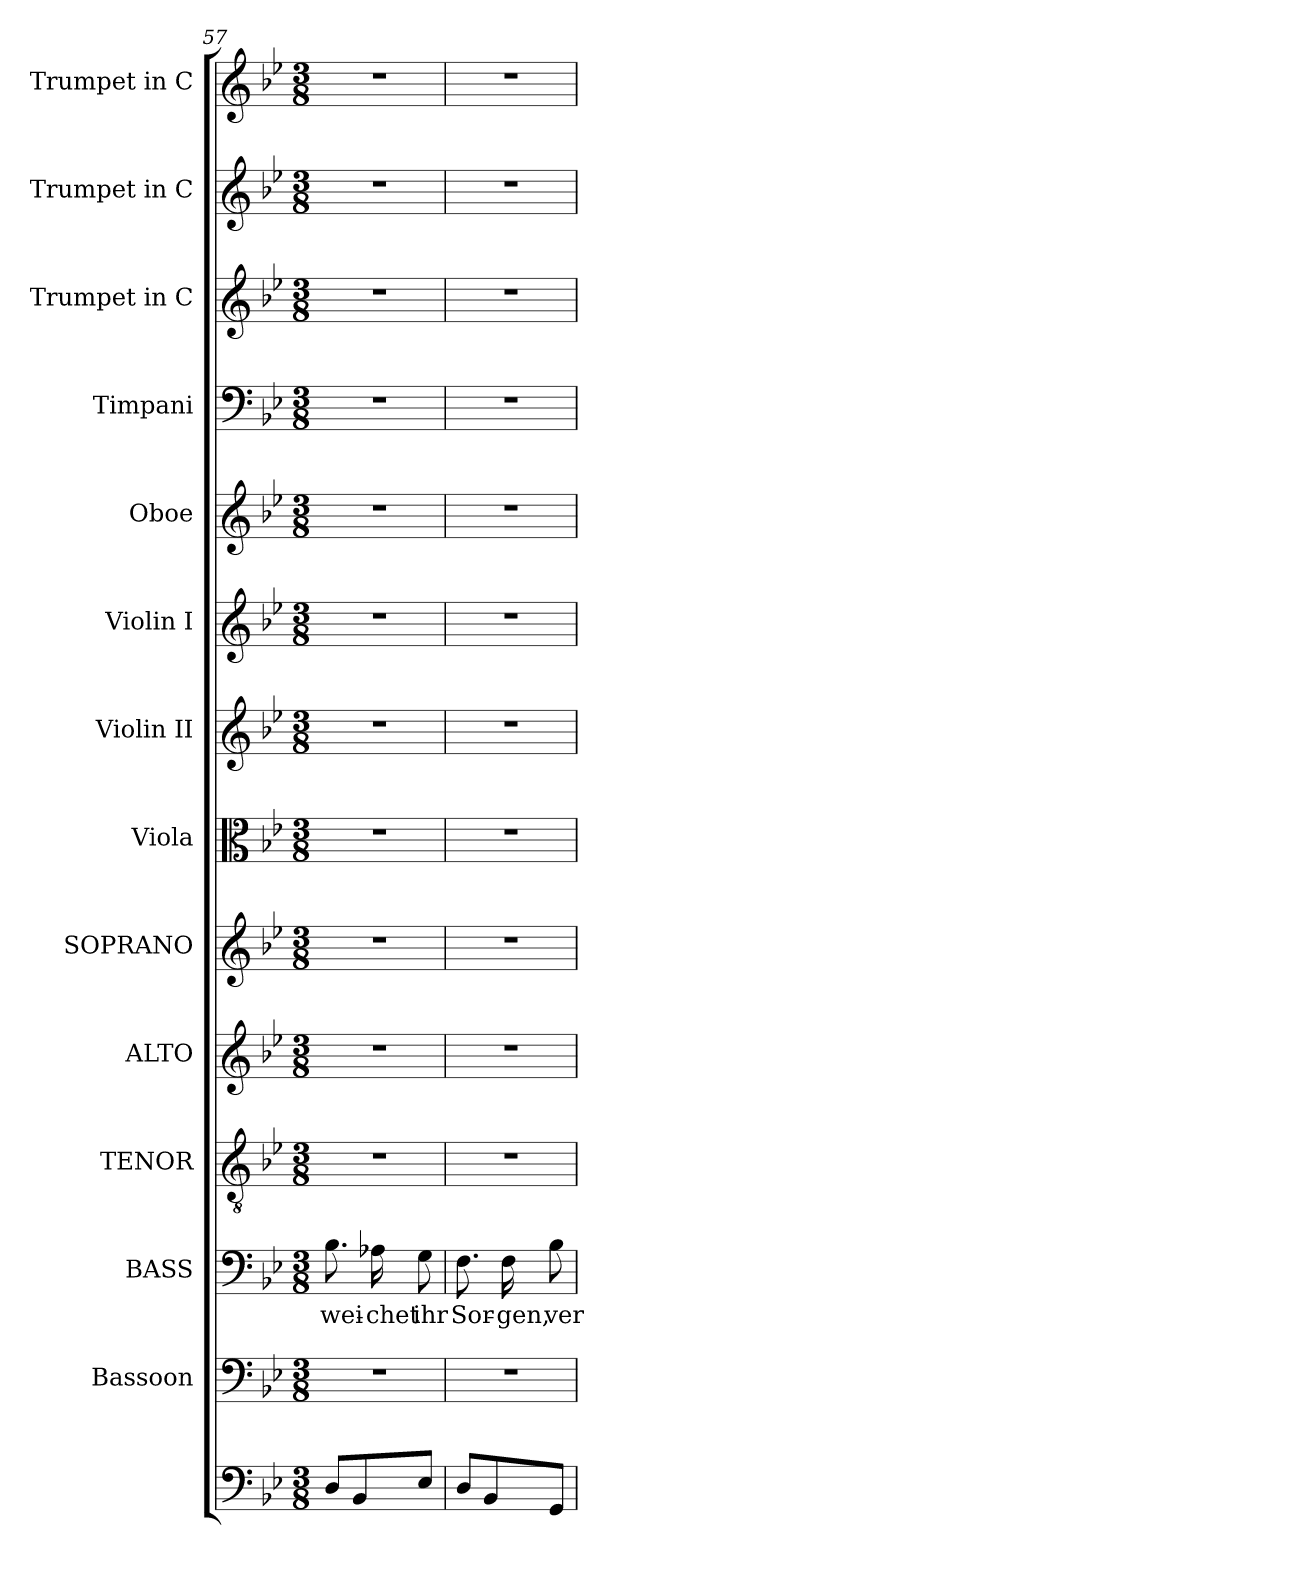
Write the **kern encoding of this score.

**kern	**kern	**kern	**text	**kern	**kern	**kern	**kern	**kern	**kern	**kern	**kern	**kern	**kern	**kern
*part14	*part13	*part12	*part12	*part11	*part10	*part9	*part8	*part7	*part6	*part5	*part4	*part3	*part2	*part1
*staff14	*staff13	*staff12	*staff12	*staff11	*staff10	*staff9	*staff8	*staff7	*staff6	*staff5	*staff4	*staff3	*staff2	*staff1
*	*I"Bassoon	*I"BASS	*	*I"TENOR	*I"ALTO	*I"SOPRANO	*I"Viola	*I"Violin II	*I"Violin I	*I"Oboe	*I"Timpani	*I"Trumpet in C	*I"Trumpet in C	*I"Trumpet in C
*	*	*	*	*	*I'Alto	*I'Soprano	*I'Viola	*I'Violin II	*I'Violin I	*I'Oboe	*I'Timp.	*	*	*
*clefF4	*clefF4	*clefF4	*	*clefGv2	*clefG2	*clefG2	*clefC3	*clefG2	*clefG2	*clefG2	*clefF4	*clefG2	*clefG2	*clefG2
*	*	*	*	*ITrd7c12	*	*	*	*	*	*	*	*	*	*
*k[b-e-]	*k[b-e-]	*k[b-e-]	*	*k[b-e-]	*k[b-e-]	*k[b-e-]	*k[b-e-]	*k[b-e-]	*k[b-e-]	*k[b-e-]	*k[b-e-]	*k[b-e-]	*k[b-e-]	*k[b-e-]
*B-:	*B-:	*B-:	*	*B-:	*B-:	*B-:	*B-:	*B-:	*B-:	*B-:	*B-:	*B-:	*B-:	*B-:
*M3/8	*M3/8	*M3/8	*	*M3/8	*M3/8	*M3/8	*M3/8	*M3/8	*M3/8	*M3/8	*M3/8	*M3/8	*M3/8	*M3/8
=57	=57	=57	=57	=57	=57	=57	=57	=57	=57	=57	=57	=57	=57	=57
!	!LO:N:vis=1	!	!	!	!	!	!	!	!	!	!	!	!	!
!	!	!	!LO:LY:b:color=#000000	!LO:N:vis=1	!LO:N:vis=1	!LO:N:vis=1	!LO:N:vis=1	!LO:N:vis=1	!LO:N:vis=1	!LO:N:vis=1	!LO:N:vis=1	!LO:N:vis=1	!LO:N:vis=1	!LO:N:vis=1
8Di/L	4.r	8.B-i\	-wei-	4.r	4.r	4.r	4.r	4.r	4.r	4.r	4.r	4.r	4.r	4.r
8BB-i/	.	.	.	.	.	.	.	.	.	.	.	.	.	.
!	!	!	!LO:LY:b:color=#000000	!	!	!	!	!	!	!	!	!	!	!
.	.	16A-Xi\	-chet	.	.	.	.	.	.	.	.	.	.	.
!	!	!	!LO:LY:b:color=#000000	!	!	!	!	!	!	!	!	!	!	!
8E-i/J	.	8Gi\	ihr	.	.	.	.	.	.	.	.	.	.	.
=58	=58	=58	=58	=58	=58	=58	=58	=58	=58	=58	=58	=58	=58	=58
!	!LO:N:vis=1	!	!	!	!	!	!	!	!	!	!	!	!	!
!	!	!	!LO:LY:b:color=#000000	!LO:N:vis=1	!LO:N:vis=1	!LO:N:vis=1	!LO:N:vis=1	!LO:N:vis=1	!LO:N:vis=1	!LO:N:vis=1	!LO:N:vis=1	!LO:N:vis=1	!LO:N:vis=1	!LO:N:vis=1
8Di/L	4.r	8.Fi\	Sor-	4.r	4.r	4.r	4.r	4.r	4.r	4.r	4.r	4.r	4.r	4.r
8BB-i/	.	.	.	.	.	.	.	.	.	.	.	.	.	.
!	!	!	!LO:LY:b:color=#000000	!	!	!	!	!	!	!	!	!	!	!
.	.	16Fi\	-gen,	.	.	.	.	.	.	.	.	.	.	.
!	!	!	!LO:LY:b:color=#000000	!	!	!	!	!	!	!	!	!	!	!
8GGi/J	.	8B-i\	ver-	.	.	.	.	.	.	.	.	.	.	.
=	=	=	=	=	=	=	=	=	=	=	=	=	=	=
*-	*-	*-	*-	*-	*-	*-	*-	*-	*-	*-	*-	*-	*-	*-
